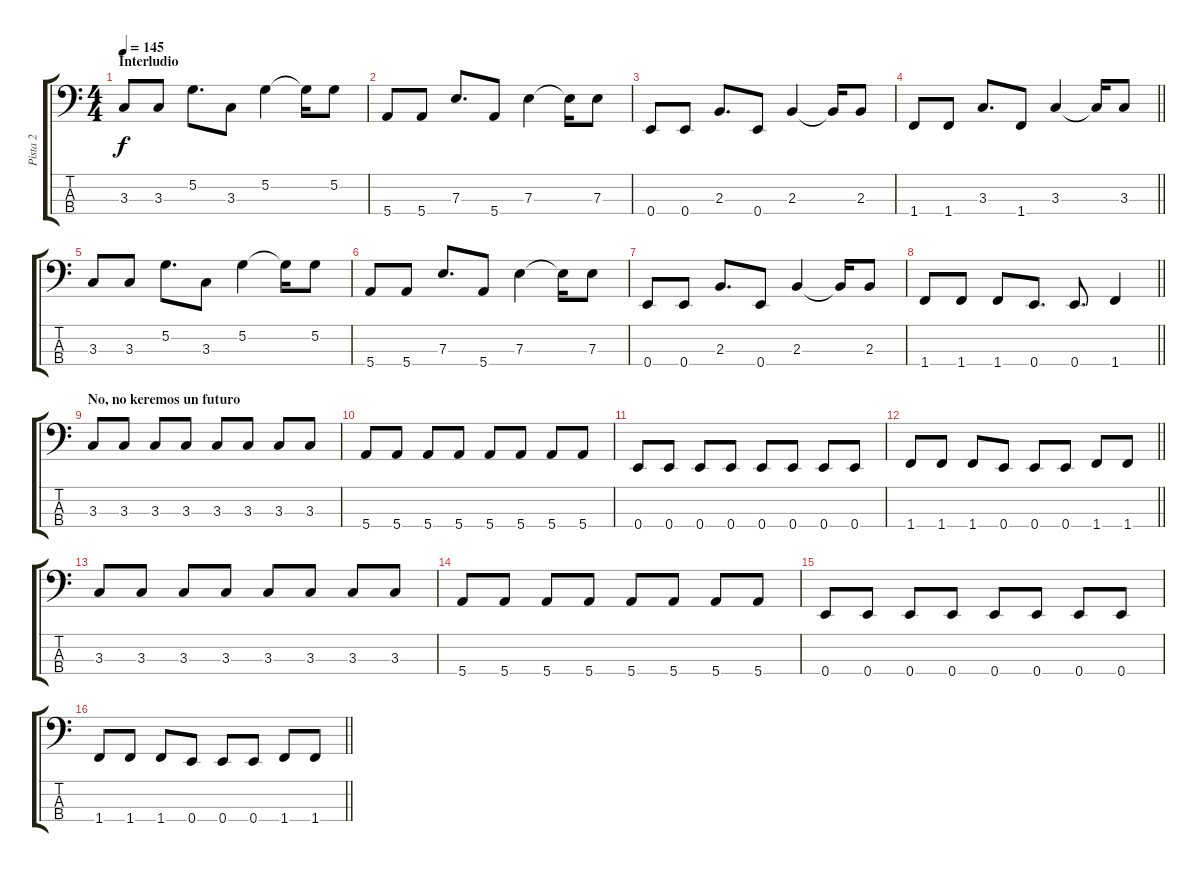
\track ("Pista 2" "Pista 2") {instrument electricbassfinger}
\staff {score tabs}
\tuning (G2 D2 A1 E1) {hide}
\ts (4 4)
\section ("" "Interludio")
\tempo 145
\clef f4
\ks c
3.3.8{dy f} 3.3.8 5.2.8{d} 3.3.8 5.2.4 5.2{t}.16 5.2.8 |
5.4.8 5.4.8 7.3.8{d} 5.4.8 7.3.4 7.3{t}.16 7.3.8 |
0.4.8 0.4.8 2.3.8{d} 0.4.8 2.3.4 2.3{t}.16 2.3.8 |
\barLineRight lightlight
1.4.8 1.4.8 3.3.8{d} 1.4.8 3.3.4 3.3{t}.16 3.3.8 |
3.3.8 3.3.8 5.2.8{d} 3.3.8 5.2.4 5.2{t}.16 5.2.8 |
5.4.8 5.4.8 7.3.8{d} 5.4.8 7.3.4 7.3{t}.16 7.3.8 |
0.4.8 0.4.8 2.3.8{d} 0.4.8 2.3.4 2.3{t}.16 2.3.8 |
\barLineRight lightlight
1.4.8 1.4.8 1.4.8 0.4.8{d} 0.4.8{d} 1.4.4 |
\section ("" "No, no keremos un futuro")
3.3.8 3.3.8 3.3.8 3.3.8 3.3.8 3.3.8 3.3.8 3.3.8 |
5.4.8 5.4.8 5.4.8 5.4.8 5.4.8 5.4.8 5.4.8 5.4.8 |
0.4.8 0.4.8 0.4.8 0.4.8 0.4.8 0.4.8 0.4.8 0.4.8 |
\barLineRight lightlight
1.4.8 1.4.8 1.4.8 0.4.8 0.4.8 0.4.8 1.4.8 1.4.8 |
3.3.8 3.3.8 3.3.8 3.3.8 3.3.8 3.3.8 3.3.8 3.3.8 |
5.4.8 5.4.8 5.4.8 5.4.8 5.4.8 5.4.8 5.4.8 5.4.8 |
0.4.8 0.4.8 0.4.8 0.4.8 0.4.8 0.4.8 0.4.8 0.4.8 |
\barLineRight lightlight
1.4.8 1.4.8 1.4.8 0.4.8 0.4.8 0.4.8 1.4.8 1.4.8
